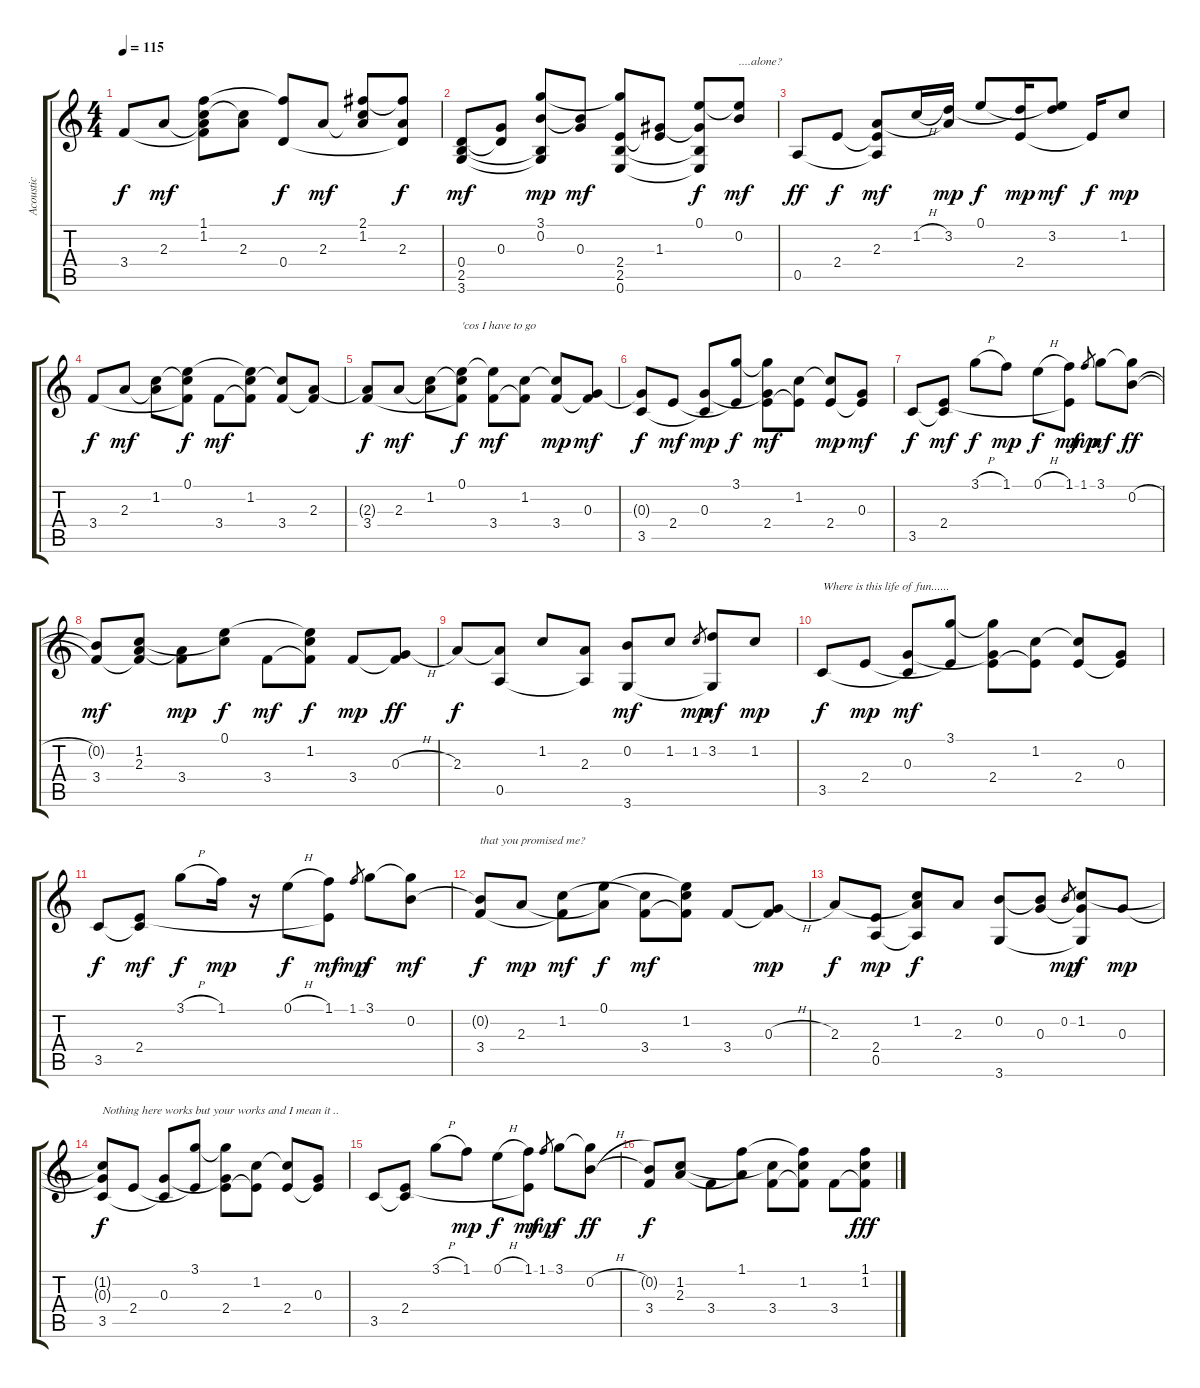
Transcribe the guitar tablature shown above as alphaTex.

\track ("Acoustic" "Acoustic") {instrument acousticguitarsteel}
\staff {score tabs}
\tuning (E4 B3 G3 D3 A2 E2) {hide}
\ts (4 4)
\tempo 115
\clef g2
\ks c
3.4.8{dy f} 2.3.8{dy mf} (1.1 1.2 2.3{t} 3.4{t}).8 (1.2{t} 2.3).8 (1.1{t} 0.4).8{dy f} 2.3.8{dy mf} (2.1 1.2 2.3{t}).8 (2.1{t} 2.3 0.4{t}).8{dy f} |
(0.4 2.5 3.6).8{dy mf} (0.3 0.4{t}).8 (3.1 0.2 2.5{t} 3.6{t}).8{dy mp} (0.2{t} 0.3).8{dy mf} (3.1{t} 2.4 2.5 0.6).8 (1.3 2.4{t}).8 (0.1 1.3{t} 2.5{t} 0.6{t}).8{dy f} (0.1{t} 0.2).8{txt "....alone?" dy mf} |
0.5.8{dy ff} 2.4.8{dy f} (2.3 2.4{t} 0.5{t}).8{dy mf} 1.2{h}.16 (3.2 2.3{t}).16{dy mp} 0.1.8{dy f} (3.2{t} 2.4).16{dy mp} (0.1{t} 3.2).8{dy mf} 2.4{t}.16{dy f} 1.2.8{dy mp} |
3.4.8{dy f} 2.3.8{dy mf} (1.2 2.3{t}).8 (0.1 1.2{t} 3.4{t}).8{dy f} 3.4.8{dy mf} (0.1{t} 1.2 3.4{t}).8 (1.2{t} 3.4).8 (2.3 3.4{t}).8 |
(2.3{t} 3.4).8{dy f} 2.3.8{dy mf} (1.2 2.3{t}).8 (0.1 1.2{t} 3.4{t}).8{txt "'cos I have to go" dy f} (0.1{t} 3.4).8{dy mf} (1.2 3.4{t}).8 (1.2{t} 3.4).8{dy mp} (0.3 3.4{t}).8{dy mf} |
(0.3{t} 3.5).8{dy f} 2.4.8{dy mf} (0.3 3.5{t}).8{dy mp} (3.1 2.4{t}).8{dy f} (3.1{t} 0.3{t} 2.4).8{dy mf} (1.2 2.4{t}).8 (1.2{t} 2.4).8{dy mp} (0.3 2.4{t}).8{dy mf} |
3.5.8{dy f} (2.4 3.5{t}).8{dy mf} 3.1{h}.8{dy f} 1.1.8{dy mp} 0.1{h}.8{dy f} (1.1 2.4{t}).8{dy mf} 1.1.8{gr dy mp} 3.1.8{dy mf} (3.1{t} 0.2{h}).8{dy ff} |
(0.2{t} 3.4).8{dy mf} (1.2 2.3 3.4{t}).8 (2.3{t} 3.4).8{dy mp} (0.1 1.2{t}).8{dy f} 3.4.8{dy mf} (0.1{t} 1.2 3.4{t}).8{dy f} 3.4.8{dy mp} (0.3{h} 3.4{t}).8{dy ff} |
2.3.8{dy f} (2.3{t} 0.5).8 1.2.8 (2.3 0.5{t}).8 (0.2 3.6).8{dy mf} 1.2.8 1.2.8{gr dy mp} (3.2 3.6{t}).8{dy mf} 1.2.8{dy mp} |
3.5.8{txt "Where is this life of fun......" dy f} 2.4.8{dy mp} (0.3 3.5{t}).8{dy mf} (3.1 2.4{t}).8 (3.1{t} 0.3{t} 2.4).8 (1.2 2.4{t}).8 (1.2{t} 2.4).8 (0.3 2.4{t}).8 |
3.5.8{dy f} (2.4 3.5{t}).8{dy mf} 3.1{h}.8{dy f} 1.1.16{dy mp} r.16 0.1{h}.8{dy f} (1.1 2.4{t}).8{dy mf} 1.1.8{gr dy mp} 3.1.8{dy f} (3.1{t} 0.2).8{dy mf} |
(0.2{t} 3.4).8{txt "that you promised me?" dy f} 2.3.8{dy mp} (1.2 3.4{t}).8{dy mf} (0.1 2.3{t}).8{dy f} (1.2{t} 3.4).8{dy mf} (0.1{t} 1.2 3.4{t}).8 3.4.8 (0.3{h} 3.4{t}).8{dy mp} |
2.3.8{dy f} (2.4 0.5).8{dy mp} (1.2 2.3{t} 0.5{t}).8{dy f} 2.3.8 (0.2 3.6).8 (0.2{t} 0.3).8 0.2.8{gr dy mp} (1.2 0.3{t} 3.6{t}).8{dy f} 0.3.8{dy mp} |
(1.2{t} 0.3{t} 3.5).8{txt "Nothing here works but your works and I mean it .." dy f} 2.4.8 (0.3 3.5{t}).8 (3.1 2.4{t}).8 (3.1{t} 0.3{t} 2.4).8 (1.2 2.4{t}).8 (1.2{t} 2.4).8 (0.3 2.4{t}).8 |
3.5.8 (2.4 3.5{t}).8 3.1{h}.8 1.1.8{dy mp} 0.1{h}.8{dy f} (1.1 2.4{t}).8{dy mf} 1.1.8{gr dy mp} 3.1.8{dy f} (3.1{t} 0.2{h}).8{dy ff} |
(0.2{t} 3.4).8{dy f} (1.2 2.3).8 3.4.8 (1.1 2.3{t}).8 (1.2{t} 3.4).8 (1.1{t} 1.2 3.4{t}).8 3.4.8 (1.1{h} 1.2{h} 3.4{t}).8{dy fff}
